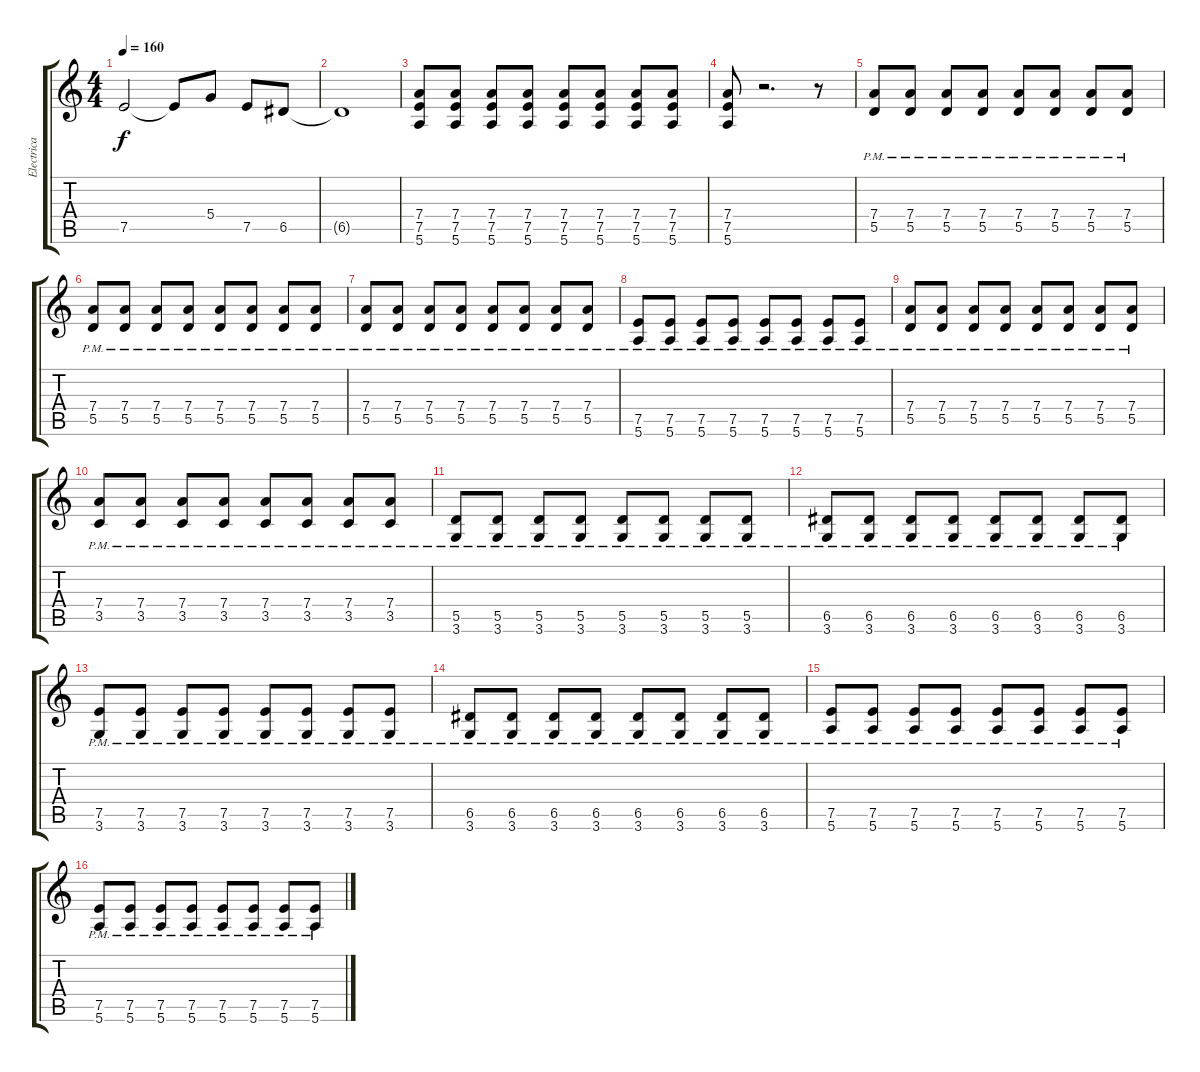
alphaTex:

\track ("Electrica" "Electrica") {instrument distortionguitar}
\staff {score tabs}
\tuning (E4 B3 G3 D3 A2 E2) {hide}
\ts (4 4)
\tempo 160
\clef g2
\ks c
7.5.2{dy f} 7.5{t}.8 5.4.8 7.5.8 6.5.8 |
6.5{t}.1 |
(7.4 7.5 5.6).8 (7.4 7.5 5.6).8 (7.4 7.5 5.6).8 (7.4 7.5 5.6).8 (7.4 7.5 5.6).8 (7.4 7.5 5.6).8 (7.4 7.5 5.6).8 (7.4 7.5 5.6).8 |
(7.4 7.5 5.6).8 r.2{d} r.8 |
(7.4{pm} 5.5{pm}).8 (7.4{pm} 5.5{pm}).8 (7.4{pm} 5.5{pm}).8 (7.4{pm} 5.5{pm}).8 (7.4{pm} 5.5{pm}).8 (7.4{pm} 5.5{pm}).8 (7.4{pm} 5.5{pm}).8 (7.4{pm} 5.5{pm}).8 |
(7.4{pm} 5.5{pm}).8 (7.4{pm} 5.5{pm}).8 (7.4{pm} 5.5{pm}).8 (7.4{pm} 5.5{pm}).8 (7.4{pm} 5.5{pm}).8 (7.4{pm} 5.5{pm}).8 (7.4{pm} 5.5{pm}).8 (7.4{pm} 5.5{pm}).8 |
(7.4{pm} 5.5{pm}).8 (7.4{pm} 5.5{pm}).8 (7.4{pm} 5.5{pm}).8 (7.4{pm} 5.5{pm}).8 (7.4{pm} 5.5{pm}).8 (7.4{pm} 5.5{pm}).8 (7.4{pm} 5.5{pm}).8 (7.4{pm} 5.5{pm}).8 |
(7.5{pm} 5.6{pm}).8 (7.5{pm} 5.6{pm}).8 (7.5{pm} 5.6{pm}).8 (7.5{pm} 5.6{pm}).8 (7.5{pm} 5.6{pm}).8 (7.5{pm} 5.6{pm}).8 (7.5{pm} 5.6{pm}).8 (7.5{pm} 5.6{pm}).8 |
(7.4{pm} 5.5{pm}).8 (7.4{pm} 5.5{pm}).8 (7.4{pm} 5.5{pm}).8 (7.4{pm} 5.5{pm}).8 (7.4{pm} 5.5{pm}).8 (7.4{pm} 5.5{pm}).8 (7.4{pm} 5.5{pm}).8 (7.4{pm} 5.5{pm}).8 |
(7.4{pm} 3.5{pm}).8 (7.4{pm} 3.5{pm}).8 (7.4{pm} 3.5{pm}).8 (7.4{pm} 3.5{pm}).8 (7.4{pm} 3.5{pm}).8 (7.4{pm} 3.5{pm}).8 (7.4{pm} 3.5{pm}).8 (7.4{pm} 3.5{pm}).8 |
(5.5{pm} 3.6{pm}).8 (5.5{pm} 3.6{pm}).8 (5.5{pm} 3.6{pm}).8 (5.5{pm} 3.6{pm}).8 (5.5{pm} 3.6{pm}).8 (5.5{pm} 3.6{pm}).8 (5.5{pm} 3.6{pm}).8 (5.5{pm} 3.6{pm}).8 |
(6.5{pm} 3.6{pm}).8 (6.5{pm} 3.6{pm}).8 (6.5{pm} 3.6{pm}).8 (6.5{pm} 3.6{pm}).8 (6.5{pm} 3.6{pm}).8 (6.5{pm} 3.6{pm}).8 (6.5{pm} 3.6{pm}).8 (6.5{pm} 3.6{pm}).8 |
(7.5{pm} 3.6{pm}).8 (7.5{pm} 3.6{pm}).8 (7.5{pm} 3.6{pm}).8 (7.5{pm} 3.6{pm}).8 (7.5{pm} 3.6{pm}).8 (7.5{pm} 3.6{pm}).8 (7.5{pm} 3.6{pm}).8 (7.5{pm} 3.6{pm}).8 |
(6.5{pm} 3.6{pm}).8 (6.5{pm} 3.6{pm}).8 (6.5{pm} 3.6{pm}).8 (6.5{pm} 3.6{pm}).8 (6.5{pm} 3.6{pm}).8 (6.5{pm} 3.6{pm}).8 (6.5{pm} 3.6{pm}).8 (6.5{pm} 3.6{pm}).8 |
(7.5{pm} 5.6{pm}).8 (7.5{pm} 5.6{pm}).8 (7.5{pm} 5.6{pm}).8 (7.5{pm} 5.6{pm}).8 (7.5{pm} 5.6{pm}).8 (7.5{pm} 5.6{pm}).8 (7.5{pm} 5.6{pm}).8 (7.5{pm} 5.6{pm}).8 |
(7.5{pm} 5.6{pm}).8 (7.5{pm} 5.6{pm}).8 (7.5{pm} 5.6{pm}).8 (7.5{pm} 5.6{pm}).8 (7.5{pm} 5.6{pm}).8 (7.5{pm} 5.6{pm}).8 (7.5{pm} 5.6{pm}).8 (7.5{pm} 5.6{pm}).8
